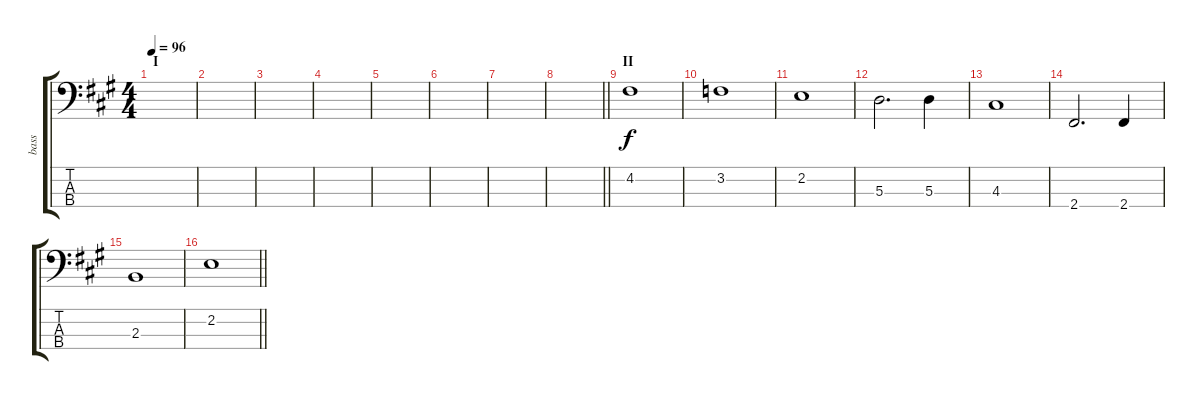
\track ("bass" "bass") {instrument electricbassfinger}
\staff {score tabs}
\tuning (G2 D2 A1 E1) {hide}
\ts (4 4)
\section ("" "I")
\tempo 96
\clef f4
\ks a
|
|
|
|
|
|
|
\barLineRight lightlight
|
\section ("" "II")
4.2.1 |
3.2.1 |
2.2.1 |
5.3.2{d} 5.3.4 |
4.3.1 |
2.4.2{d} 2.4.4 |
2.3.1 |
\barLineRight lightlight
2.2.1
